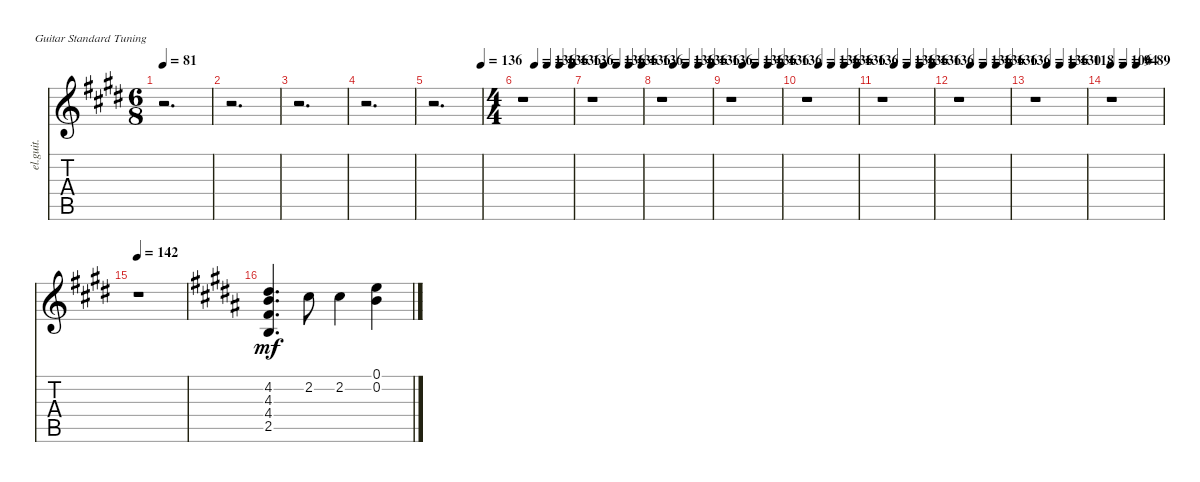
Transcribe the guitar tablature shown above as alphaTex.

\bracketExtendMode nobrackets
\track ("Electric Guitar 1" "el.guit.") {instrument electricguitarclean}
\staff {score tabs}
\tuning (E4 B3 G3 D3 A2 E2)
\ts (6 8)
\tempo 81
\clef g2
\ks c#minor
r.2{d dy mf instrument electricguitarclean beam Down} |
r.2{d beam Down} |
r.2{d beam Down} |
r.2{d beam Down} |
\tempo (136 0.999306)
r.2{d beam Down} |
\ts (4 4)
\tempo (136 0.249479)
\tempo (136 0.499479)
\tempo (136 0.749479)
\tempo (136 0.999479)
r.1{beam Down} |
\tempo (136 0.249479)
\tempo (136 0.499479)
\tempo (136 0.749479)
\tempo (136 0.999479)
r.1{beam Down} |
\tempo (136 0.249479)
\tempo (136 0.499479)
\tempo (136 0.749479)
\tempo (136 0.999479)
r.1{beam Down} |
\tempo (136 0.249479)
\tempo (136 0.499479)
\tempo (136 0.749479)
\tempo (136 0.999479)
r.1{beam Down} |
\tempo (136 0.249479)
\tempo (136 0.499479)
\tempo (136 0.749479)
\tempo (136 0.999479)
r.1{beam Down} |
\tempo (136 0.249479)
\tempo (136 0.499479)
\tempo (136 0.749479)
\tempo (136 0.999479)
r.1{beam Down} |
\tempo (136 0.249479)
\tempo (136 0.499479)
\tempo (136 0.749479)
\tempo (136 0.999479)
r.1{beam Down} |
\tempo (136 0.249479)
\tempo (130 0.5)
\tempo (118 0.75)
r.1{beam Down} |
\tempo 106
\tempo (94 0.25)
\tempo (89 0.5)
r.1{beam Down} |
\tempo 142
r.1{beam Down} |
\ks g#minor
(2.5{acc forcenatural} 4.4{acc #} 4.3{acc forcenatural} 4.2{acc #}).4{d beam Up} 2.2{acc #}.8{beam Down} 2.2{acc #}.4{beam Down} (0.2{acc forcenatural} 0.1{acc forcenatural}).4{beam Down}
